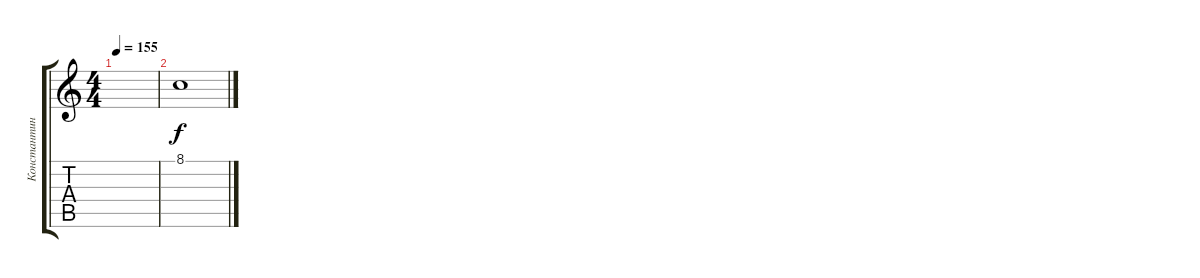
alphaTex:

\track ("Константин Бекрев (Roland juno DI)" "Константин") {instrument tubularbells}
\staff {score tabs}
\tuning (E4 B3 G3 D3 A2 E2) {hide}
\ts (4 4)
\tempo 155
\clef g2
\ks c
|
8.1.1
